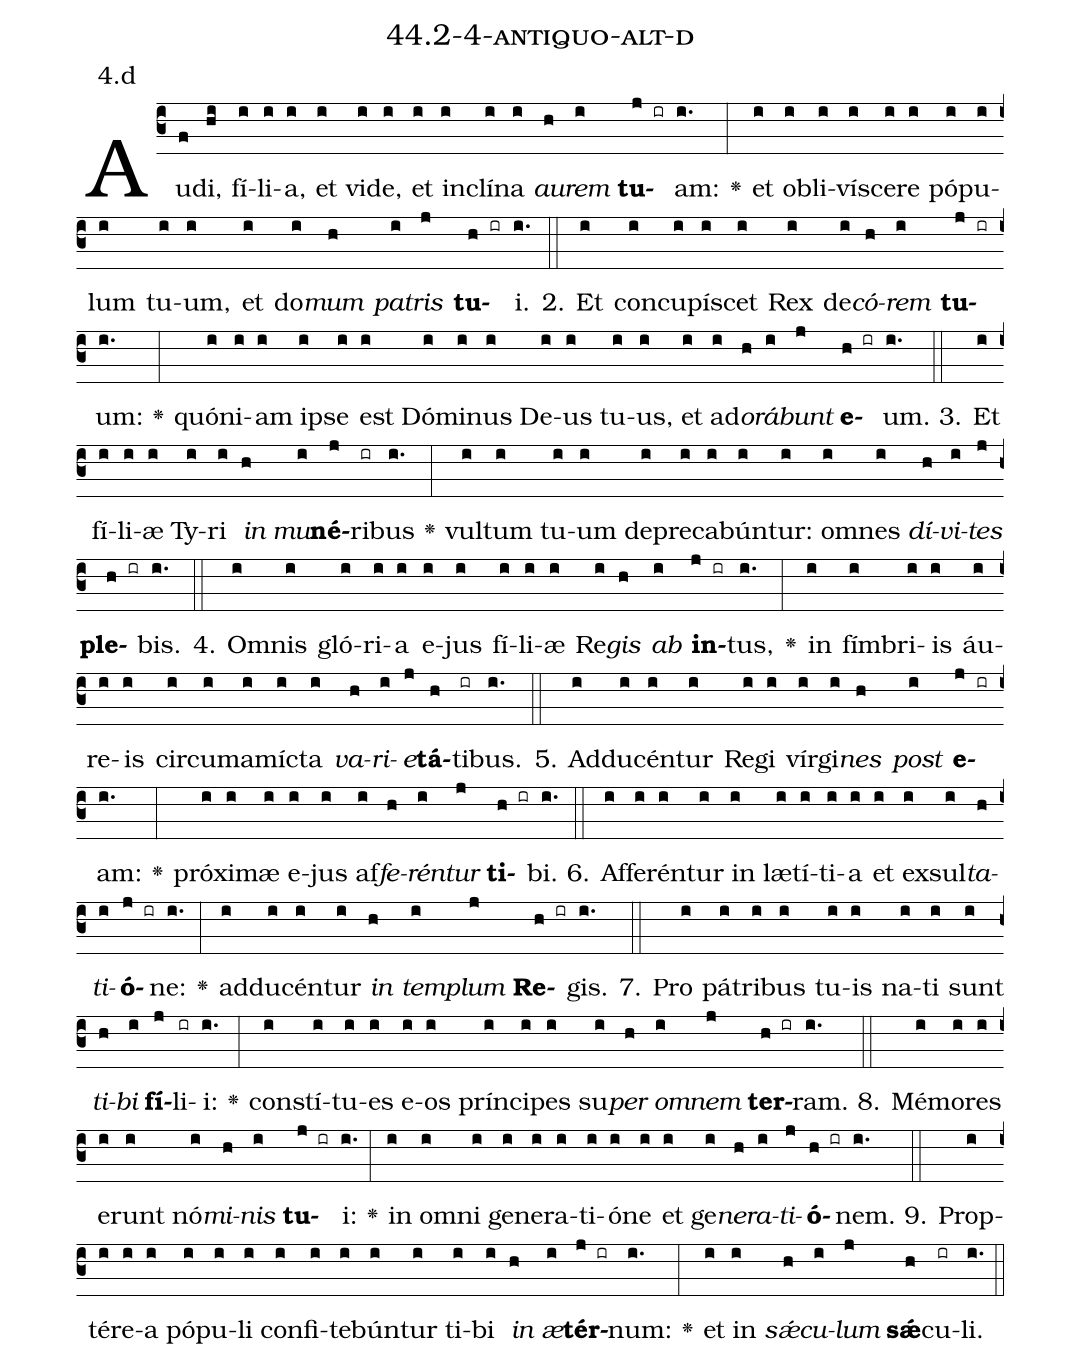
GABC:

name: 44.2-4-antiquo-alt-d;
annotation: 4.d;
%%
(c3)Au(f)di,(hi) fí(i)li(i)a,(i) et(i) vi(i)de,(i) et(i) in(i)clí(i)na(i) <i>au</i>(h)<i>rem</i>(i) <b>tu</b>(j ir)am:(i.) <v>\greheightstar</v>(:) et(i) ob(i)li(i)ví(i)sce(i)re(i) pó(i)pu(i)lum(i) tu(i)um,(i) et(i) do(i)<i>mum</i>(h) <i>pa</i>(i)<i>tris</i>(j) <b>tu</b>(h ir)i.(i.) (::)
2. Et(i) con(i)cu(i)pí(i)scet(i) Rex(i) de(i)<i>có</i>(h)<i>rem</i>(i) <b>tu</b>(j ir)um:(i.) <v>\greheightstar</v>(:) quón(i)i(i)am(i) ip(i)se(i) est(i) Dó(i)mi(i)nus(i) De(i)us(i) tu(i)us,(i) et(i) ad(i)<i>o</i>(h)<i>rá</i>(i)<i>bunt</i>(j) <b>e</b>(h ir)um.(i.) (::)
3. Et(i) fí(i)li(i)æ(i) Ty(i)ri(i) <i>in</i>(h) <i>mu</i>(i)<b>né</b>(j)ri(ir)bus(i.) <v>\greheightstar</v>(:) vul(i)tum(i) tu(i)um(i) de(i)pre(i)ca(i)bún(i)tur:(i) om(i)nes(i) <i>dí</i>(h)<i>vi</i>(i)<i>tes</i>(j) <b>ple</b>(h ir)bis.(i.) (::)
4. Om(i)nis(i) gló(i)ri(i)a(i) e(i)jus(i) fí(i)li(i)æ(i) Re(i)<i>gis</i>(h) <i>ab</i>(i) <b>in</b>(j ir)tus,(i.) <v>\greheightstar</v>(:) in(i) fím(i)bri(i)is(i) áu(i)re(i)is(i) cir(i)cum(i)a(i)míc(i)ta(i) <i>va</i>(h)<i>ri</i>(i)<i>e</i>(j)<b>tá</b>(h)ti(ir)bus.(i.) (::)
5. Ad(i)du(i)cén(i)tur(i) Re(i)gi(i) vír(i)gi(i)<i>nes</i>(h) <i>post</i>(i) <b>e</b>(j ir)am:(i.) <v>\greheightstar</v>(:) pró(i)xi(i)mæ(i) e(i)jus(i) af(i)<i>fe</i>(h)<i>rén</i>(i)<i>tur</i>(j) <b>ti</b>(h ir)bi.(i.) (::)
6. Af(i)fe(i)rén(i)tur(i) in(i) læ(i)tí(i)ti(i)a(i) et(i) ex(i)sul(i)<i>ta</i>(h)<i>ti</i>(i)<b>ó</b>(j ir)ne:(i.) <v>\greheightstar</v>(:) ad(i)du(i)cén(i)tur(i) <i>in</i>(h) <i>tem</i>(i)<i>plum</i>(j) <b>Re</b>(h ir)gis.(i.) (::)
7. Pro(i) pá(i)tri(i)bus(i) tu(i)is(i) na(i)ti(i) sunt(i) <i>ti</i>(h)<i>bi</i>(i) <b>fí</b>(j)li(ir)i:(i.) <v>\greheightstar</v>(:) con(i)stí(i)tu(i)es(i) e(i)os(i) prín(i)ci(i)pes(i) su(i)<i>per</i>(h) <i>om</i>(i)<i>nem</i>(j) <b>ter</b>(h ir)ram.(i.) (::)
8. Mé(i)mo(i)res(i) e(i)runt(i) nó(i)<i>mi</i>(h)<i>nis</i>(i) <b>tu</b>(j ir)i:(i.) <v>\greheightstar</v>(:) in(i) om(i)ni(i) ge(i)ne(i)ra(i)ti(i)ó(i)ne(i) et(i) ge(i)<i>ne</i>(h)<i>ra</i>(i)<i>ti</i>(j)<b>ó</b>(h ir)nem.(i.) (::)
9. Prop(i)tér(i)e(i)a(i) pó(i)pu(i)li(i) con(i)fi(i)te(i)bún(i)tur(i) ti(i)bi(i) <i>in</i>(h) <i>æ</i>(i)<b>tér</b>(j ir)num:(i.) <v>\greheightstar</v>(:) et(i) in(i) <i>sǽ</i>(h)<i>cu</i>(i)<i>lum</i>(j) <b>sǽ</b>(h)cu(ir)li.(i.) (::)
